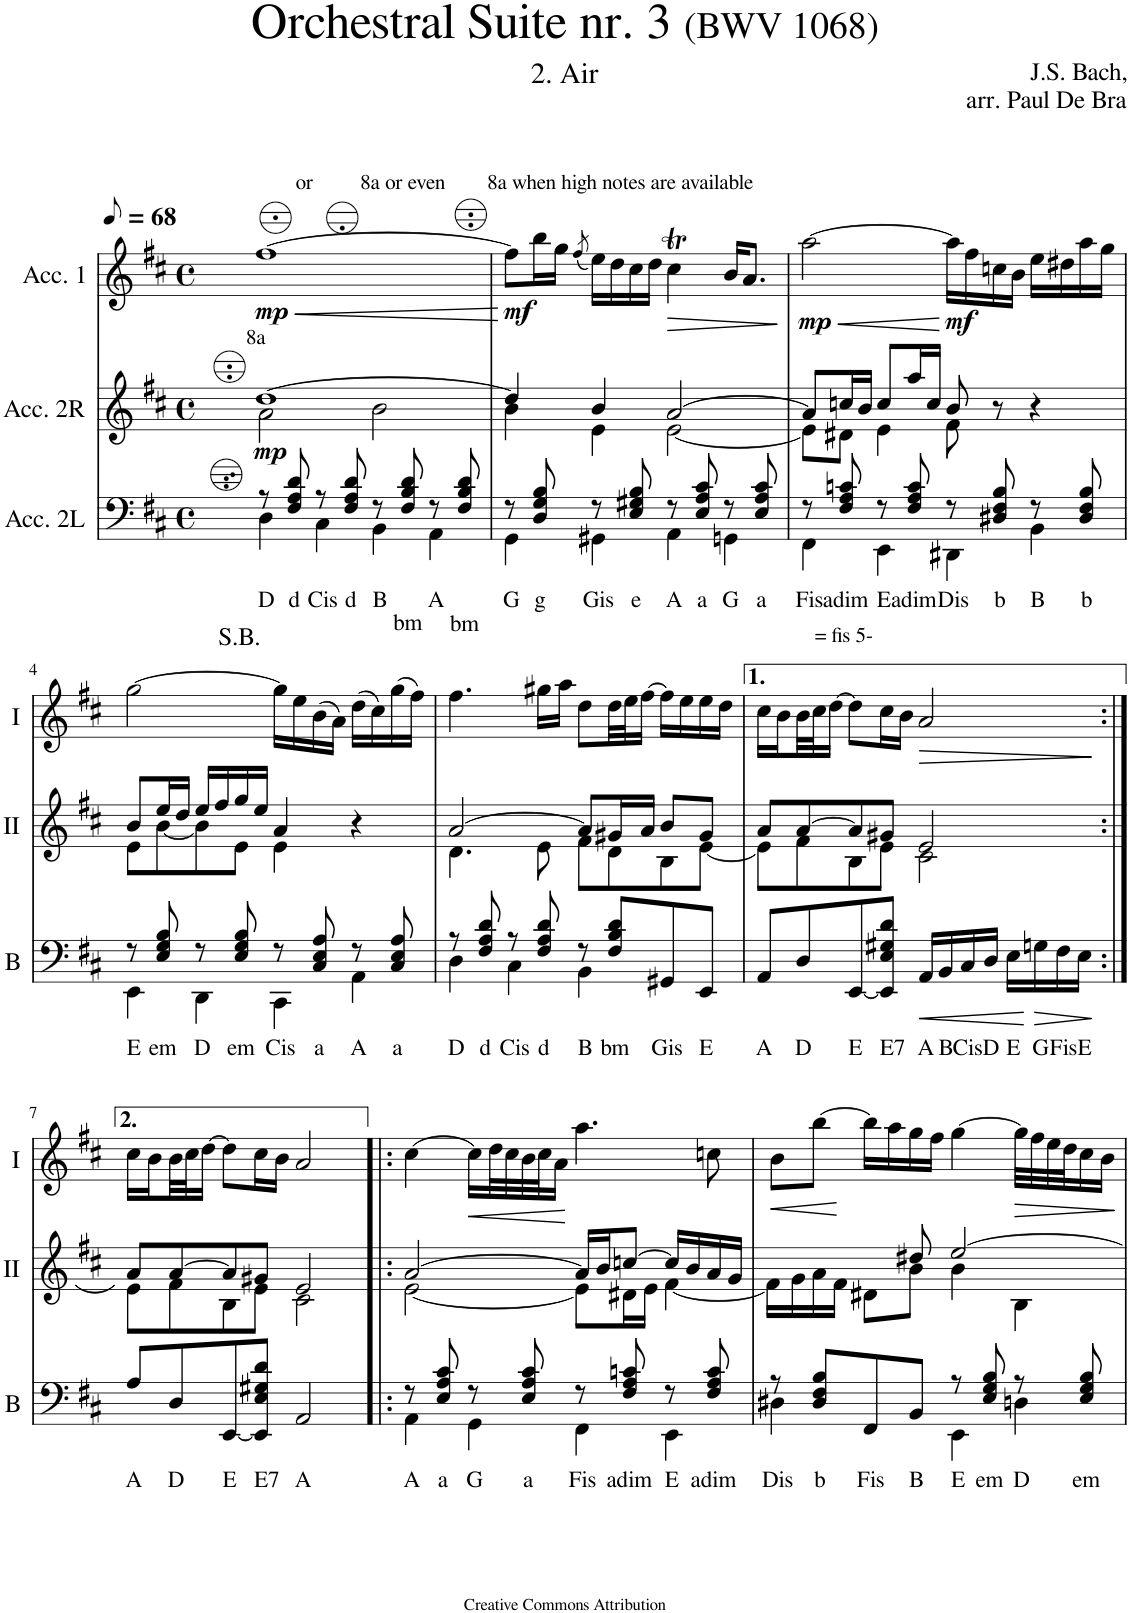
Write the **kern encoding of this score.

**kern	**text	**dynam	**kern	**dynam	**kern	**dynam
*part3	*part3	*part3	*part2	*part2	*part1	*part1
*staff3	*staff3	*staff3	*staff2	*staff2	*staff1	*staff1
*I"Acc. 2L	*	*	*I"Acc. 2R	*	*I"Acc. 1	*
*clefF4	*	*	*clefG2	*	*clefG2	*
*k[f#c#]	*	*	*k[f#c#]	*	*k[f#c#]	*
*M4/4	*	*	*M4/4	*	*M4/4	*
*met(c)	*	*	*met(c)	*	*met(c)	*
*MM34	*	*	*MM34	*	*MM34	*
=1	=1	=1	=1	=1	=1	=1
*^	*	*	*	*	*	*
!	!	!	!	!	!	!LO:TX:a:t=or         8a or even        8a when high notes are available	!
!	!	!	!	!LO:TX:a:t=8a	!	!	!
!LO:TX:b:t=S.B.	!	!	!	!	!	!	!
!	!	!LO:LY:b	!	!	!LO:DY:b	!	!LO:HP:b
*	*	*	*	*^	*	*	*
!	!	!	!	!	!	!	!	!LO:DY:n=1:b
8r	4D\	D	.	[1dd	2a\	mp	[1ff#	< mp
!	!	!LO:LY:b	!	!	!	!	!	!
8F#/ 8A/ 8d/	.	d	.	.	.	.	.	.
!	!	!LO:LY:b	!	!	!	!	!	!
8r	4C#\	Cis	.	.	.	.	.	.
!	!	!LO:LY:b	!	!	!	!	!	!
8F#/ 8A/ 8d/	.	d	.	.	.	.	.	.
!	!	!LO:LY:b	!	!	!	!	!	!
8r	4BB\	B	.	.	2b\	.	.	.
!	!	!LO:LY:b	!	!	!	!	!	!
8F#/ 8B/ 8d/	.	bm	.	.	.	.	.	.
!	!	!LO:LY:b	!	!	!	!	!	!
8r	4AA\	A	.	.	.	.	.	.
!	!	!LO:LY:b	!	!	!	!	!	!
8F#/ 8B/ 8d/	.	bm	.	.	.	.	.	.
*v	*v	*	*	*	*	*	*	*
*	*	*	*v	*v	*	*	*
.	.	.	.	.	.	[
=2	=2	=2	=2	=2	=2	=2
*^	*	*	*	*	*	*
!	!	!LO:LY:b	!	!	!	!	!LO:DY:b
*	*	*	*	*^	*	*	*
8r	4GG\	G	.	4dd/]	4b\	.	8ff#\L]	mf
!	!	!LO:LY:b	!	!	!	!	!	!
8D/ 8G/ 8B/	.	g	.	.	.	.	16bb\L	.
.	.	.	.	.	.	.	16gg\JJ	.
.	.	.	.	.	.	.	(8qff#/	.
!	!	!LO:LY:b	!	!	!	!	!	!
8r	4GG#X\	Gis	.	4b/	4e\	.	16ee\LL)	.
.	.	.	.	.	.	.	16dd\	.
!	!	!LO:LY:b	!	!	!	!	!	!
8E/ 8G#X/ 8B/	.	e	.	.	.	.	16cc#\	.
.	.	.	.	.	.	.	16dd\JJ	.
!	!	!LO:LY:b	!	!	!	!	!	!LO:HP:b
8r	4AA\	A	.	[2a/	[2e\	.	4cc#t\	>
!	!	!LO:LY:b	!	!	!	!	!	!
8E/ 8A/ 8c#/	.	a	.	.	.	.	.	.
!	!	!LO:LY:b	!	!	!	!	!	!
8r	4GGn\	G	.	.	.	.	16b/KL	.
.	.	.	.	.	.	.	8.a/J	.
!	!	!LO:LY:b	!	!	!	!	!	!
8E/ 8A/ 8c#/	.	a	.	.	.	.	.	.
*v	*v	*	*	*	*	*	*	*
*	*	*	*v	*v	*	*	*
.	.	.	.	.	.	]
=3	=3	=3	=3	=3	=3	=3
*^	*	*	*	*	*	*
!	!	!LO:LY:b	!	!	!	!	!LO:HP:b
*	*	*	*	*^	*	*	*
!	!	!	!	!	!	!	!	!LO:DY:n=1:b
8r	4FF#\	Fis	.	8a/L]	8e\L]	.	[2aa\	< mp
!LO:TX:b:t== fis 5-	!	!	!	!	!	!	!	!
!	!	!LO:LY:b	!	!	!	!	!	!
8F#/ 8A/ 8cn/	.	adim	.	16ccn/L	8d#X\J	.	.	.
.	.	.	.	16b/JJ	.	.	.	.
!	!	!LO:LY:b	!	!	!	!	!	!
8r	4EE\	E	.	8cc/L	4e\	.	.	.
!	!	!LO:LY:b	!	!	!	!	!	!
8F#/ 8A/ 8c/	.	adim	.	16aa/L	.	.	.	.
.	.	.	.	16cc/JJ	.	.	.	.
!	!	!LO:LY:b	!	!	!	!	!	!LO:DY:n=2:b
8r	4DD#X\	Dis	.	8b/	8f#\	.	16aa\LL]	[ mf
.	.	.	.	.	.	.	16ff#\	.
!	!	!LO:LY:b	!	!	!	!	!	!
8D#X/ 8F#/ 8B/	.	b	.	8r	8ryy	.	16ccn\	.
.	.	.	.	.	.	.	16b\JJ	.
!	!	!LO:LY:b	!	!	!	!	!	!
8r	4BB\	B	.	4r	4ryy	.	16ee\LL	.
.	.	.	.	.	.	.	16dd#X\	.
!	!	!LO:LY:b	!	!	!	!	!	!
8D#/ 8F#/ 8B/	.	b	.	.	.	.	16aa\	.
.	.	.	.	.	.	.	16gg\JJ	.
!!LO:LB:g=z
=4	=4	=4	=4	=4	=4	=4	=4	=4
!	!	!LO:LY:b	!	!	!	!	!	!
8r	4EE\	E	.	8b/L	8e\L	.	[2gg\	.
!	!	!LO:LY:b	!	!	!	!	!	!
8E/ 8G/ 8B/	.	em	.	16ee/L	[8b\	.	.	.
.	.	.	.	16dd/JJ	.	.	.	.
!	!	!LO:LY:b	!	!	!	!	!	!
8r	4DD\	D	.	16ee/LL	8b\]	.	.	.
.	.	.	.	16ff#/	.	.	.	.
!	!	!LO:LY:b	!	!	!	!	!	!
8E/ 8G/ 8B/	.	em	.	16gg/	8e\J	.	.	.
.	.	.	.	16ee/JJ	.	.	.	.
!	!	!LO:LY:b	!	!	!	!	!	!
8r	4CC#\	Cis	.	4a/	4e\	.	16gg\LL]	.
.	.	.	.	.	.	.	16ee\	.
!	!	!LO:LY:b	!	!	!	!	!	!
8C#/ 8E/ 8A/	.	a	.	.	.	.	(16b\	.
.	.	.	.	.	.	.	16a\JJ)	.
!	!	!LO:LY:b	!	!	!	!	!	!
8r	4AA\	A	.	4r	4ryy	.	(16dd\LL	.
.	.	.	.	.	.	.	16cc#\)	.
!	!	!LO:LY:b	!	!	!	!	!	!
8C#/ 8E/ 8A/	.	a	.	.	.	.	(16gg\	.
.	.	.	.	.	.	.	16ff#\JJ)	.
=5	=5	=5	=5	=5	=5	=5	=5	=5
!	!	!LO:LY:b	!	!	!	!	!	!
8r	4D\	D	.	[2a/	4.d\	.	4.ff#\	.
!	!	!LO:LY:b	!	!	!	!	!	!
8F#/ 8A/ 8d/	.	d	.	.	.	.	.	.
!	!	!LO:LY:b	!	!	!	!	!	!
8r	4C#\	Cis	.	.	.	.	.	.
!	!	!LO:LY:b	!	!	!	!	!	!
8F#/ 8A/ 8d/	.	d	.	.	8e\	.	16gg#X\LL	.
.	.	.	.	.	.	.	16aa\JJ	.
!	!	!LO:LY:b	!	!	!	!	!	!
8r	4BB\	B	.	8a/L]	8f#\L	.	8dd\L	.
!	!	!LO:LY:b	!	!	!	!	!	!
8F#/ 8B/ 8d/L	.	bm	.	16g#X/L	8d\	.	32dd\LL	.
.	.	.	.	.	.	.	32ee\J	.
.	.	.	.	16a/JJ	.	.	[16ff#\JJ	.
!	!	!LO:LY:b	!	!	!	!	!	!
8GG#X/	4ryy	Gis	.	8b/L	8B\	.	16ff#\LL]	.
.	.	.	.	.	.	.	16ee\	.
!	!	!LO:LY:b	!	!	!	!	!	!
8EE/J	.	E	.	8g#/J	[8e\J	.	16ee\	.
.	.	.	.	.	.	.	16dd\JJ	.
*v	*v	*	*	*	*	*	*	*
=6	=6	=6	=6	=6	=6	=6	=6
!	!LO:LY:b	!	!	!	!	!	!
8AA/L	A	.	8a/L	8e\L]	.	16cc#\LL	.
.	.	.	.	.	.	16b\	.
!	!LO:LY:b	!	!	!	!	!	!
8D/	D	.	[8a/	8f#\	.	32b\L	.
.	.	.	.	.	.	32cc#\J	.
.	.	.	.	.	.	[16dd\JJ	.
!	!LO:LY:b	!	!	!	!	!	!
[8EE/	E	.	8a/]	8B\	.	8dd\L]	.
!	!LO:LY:b	!	!	!	!	!	!
8EE/] 8E/ 8G#X/ 8d/J	E7	.	8g#X/J	8e\J	.	16cc#\L	.
.	.	.	.	.	.	16b\JJ	.
!	!LO:LY:b	!LO:HP:b	!	!	!	!	!LO:HP:b
16AA/LL	A	<	2e/	2c#\	.	2a/	>
!	!LO:LY:b	!	!	!	!	!	!
16BB/	B	.	.	.	.	.	.
!	!LO:LY:b	!	!	!	!	!	!
16C#/	Cis	.	.	.	.	.	.
!	!LO:LY:b	!	!	!	!	!	!
16D/JJ	D	.	.	.	.	.	.
!	!LO:LY:b	!	!	!	!	!	!
16E\LL	E	.	.	.	.	.	.
!	!LO:LY:b	!LO:HP:n=1:b	!	!	!	!	!
16Gn\	G	[ >	.	.	.	.	.
!	!LO:LY:b	!	!	!	!	!	!
16F#\	Fis	.	.	.	.	.	.
!	!LO:LY:b	!	!	!	!	!	!
16E\JJ	E	.	.	.	.	.	.
*	*	*	*v	*v	*	*	*
.	.	]	.	.	.	]
!!LO:LB:g=z
=7:|!	=7:|!	=7:|!	=7:|!	=7:|!	=7:|!	=7:|!
!	!LO:LY:b	!	!	!	!	!
*	*	*	*^	*	*	*
8A/L	A	.	8a/L	(8e\L	.	16cc#\LL	.
.	.	.	.	.	.	16b\	.
!	!LO:LY:b	!	!	!	!	!	!
8D/	D	.	[8a/	8f#\)	.	32b\L	.
.	.	.	.	.	.	32cc#\J	.
.	.	.	.	.	.	[16dd\JJ	.
!	!LO:LY:b	!	!	!	!	!	!
[8EE/	E	.	8a/]	8B\	.	8dd\L]	.
!	!LO:LY:b	!	!	!	!	!	!
8EE/] 8E/ 8G#X/ 8d/J	E7	.	8g#X/J	8e\J	.	16cc#\L	.
.	.	.	.	.	.	16b\JJ	.
!	!LO:LY:b	!	!	!	!	!	!
2AA/	A	.	2e/	2c#\	.	2a/	.
=8!|:	=8!|:	=8!|:	=8!|:	=8!|:	=8!|:	=8!|:	=8!|:
*^	*	*	*	*	*	*	*
!	!	!LO:LY:b	!	!	!	!	!	!
8r	4AA\	A	.	[2a/	[2e\	.	[4cc#\	.
!	!	!LO:LY:b	!	!	!	!	!	!
8E/ 8A/ 8c#/	.	a	.	.	.	.	.	.
!	!	!LO:LY:b	!	!	!	!	!	!LO:HP:b
8r	4GG\	G	.	.	.	.	16cc#\LL]	<
.	.	.	.	.	.	.	32dd\L	.
.	.	.	.	.	.	.	32cc#\	.
!	!	!LO:LY:b	!	!	!	!	!	!
8E/ 8A/ 8c#/	.	a	.	.	.	.	32b\	.
.	.	.	.	.	.	.	32cc#\J	.
.	.	.	.	.	.	.	16a\JJ	.
!	!	!LO:LY:b	!	!	!	!	!	!
8r	4FF#\	Fis	.	16a/LL]	8e\L]	.	4.aa\	[
.	.	.	.	16b/J	.	.	.	.
!	!	!LO:LY:b	!	!	!	!	!	!
8F#/ 8A/ 8cn/	.	adim	.	[8ccn/J	16d#X\L	.	.	.
.	.	.	.	.	16e\JJ	.	.	.
!	!	!LO:LY:b	!	!	!	!	!	!
8r	4EE\	E	.	16cc/LL]	[4f#\	.	.	.
.	.	.	.	16b/	.	.	.	.
!	!	!LO:LY:b	!	!	!	!	!	!
8F#/ 8A/ 8c/	.	adim	.	16a/	.	.	8ccn\	.
.	.	.	.	16g/JJ	.	.	.	.
=9	=9	=9	=9	=9	=9	=9	=9	=9
!	!	!LO:LY:b	!	!	!	!	!	!LO:HP:b
8r	4D#X\	Dis	.	4.ryy	16f#\LL]	.	8b\L	<
.	.	.	.	.	16g\	.	.	.
!	!	!LO:LY:b	!	!	!	!	!	!
8D#/ 8F#/ 8B/L	.	b	.	.	16a\	.	[8bb\J	.
.	.	.	.	.	16f#\JJ	.	.	.
!	!	!LO:LY:b	!	!	!	!	!	!
8FF#/	4ryy	Fis	.	.	8d#X\L	.	16bb\LL]	[
.	.	.	.	.	.	.	16aa\	.
!	!	!LO:LY:b	!	!	!	!	!	!
8BB/J	.	B	.	8dd#X/	8b\J	.	16gg\	.
.	.	.	.	.	.	.	16ff#\JJ	.
!	!	!LO:LY:b	!	!	!	!	!	!
8r	4EE\	E	.	[2ee/	4b\	.	[4gg\	.
!	!	!LO:LY:b	!	!	!	!	!	!
8E/ 8G/ 8B/	.	em	.	.	.	.	.	.
!	!	!LO:LY:b	!	!	!	!	!	!LO:HP:b
8r	4Dn\	D	.	.	4B\	.	32gg\LLL]	>
.	.	.	.	.	.	.	32ff#\	.
.	.	.	.	.	.	.	32ee\	.
.	.	.	.	.	.	.	32dd\J	.
!	!	!LO:LY:b	!	!	!	!	!	!
8E/ 8G/ 8B/	.	em	.	.	.	.	16cc#\	.
.	.	.	.	.	.	.	16b\JJ	.
*v	*v	*	*	*	*	*	*	*
*	*	*	*v	*v	*	*	*
.	.	.	.	.	.	]
=	=	=	=	=	=	=
*-	*-	*-	*-	*-	*-	*-
